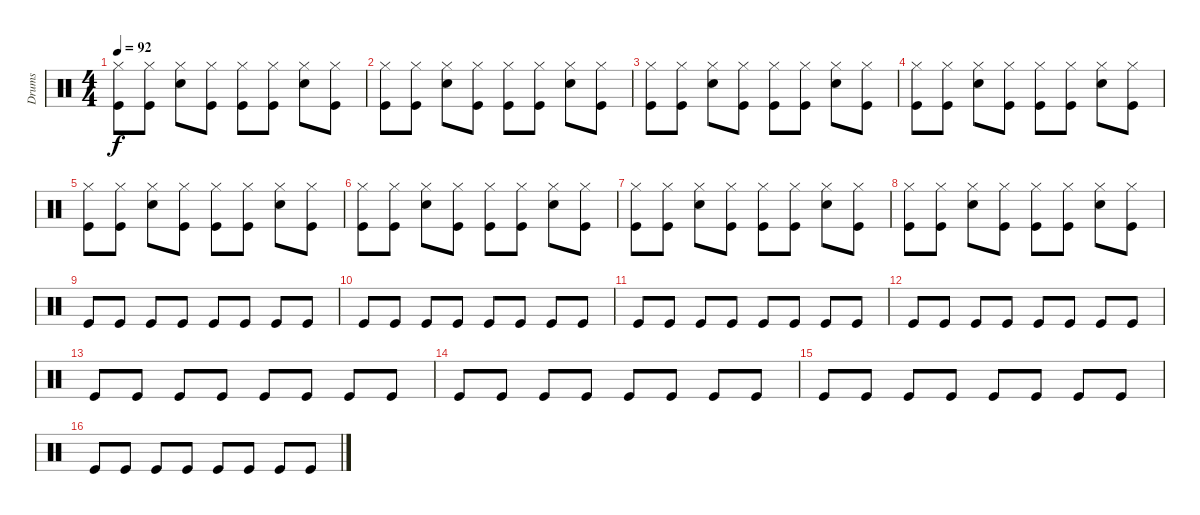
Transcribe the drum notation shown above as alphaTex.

\track ("Drums" "Drums") {instrument percussion}
\staff {score}
\articulation defaults
\ts (4 4)
\tempo 92
\clef neutral
\ks c
("Kick (hit)" "Hi-Hat (closed)").8{dy f} ("Kick (hit)" "Hi-Hat (closed)").8 ("Electric Snare (hit)" "Hi-Hat (closed)").8 ("Kick (hit)" "Hi-Hat (closed)").8 ("Kick (hit)" "Hi-Hat (closed)").8 ("Kick (hit)" "Hi-Hat (closed)").8 ("Electric Snare (hit)" "Hi-Hat (closed)").8 ("Kick (hit)" "Hi-Hat (closed)").8 |
("Kick (hit)" "Hi-Hat (closed)").8 ("Kick (hit)" "Hi-Hat (closed)").8 ("Electric Snare (hit)" "Hi-Hat (closed)").8 ("Kick (hit)" "Hi-Hat (closed)").8 ("Kick (hit)" "Hi-Hat (closed)").8 ("Kick (hit)" "Hi-Hat (closed)").8 ("Electric Snare (hit)" "Hi-Hat (closed)").8 ("Kick (hit)" "Hi-Hat (closed)").8 |
("Kick (hit)" "Hi-Hat (closed)").8 ("Kick (hit)" "Hi-Hat (closed)").8 ("Electric Snare (hit)" "Hi-Hat (closed)").8 ("Kick (hit)" "Hi-Hat (closed)").8 ("Kick (hit)" "Hi-Hat (closed)").8 ("Kick (hit)" "Hi-Hat (closed)").8 ("Electric Snare (hit)" "Hi-Hat (closed)").8 ("Kick (hit)" "Hi-Hat (closed)").8 |
("Kick (hit)" "Hi-Hat (closed)").8 ("Kick (hit)" "Hi-Hat (closed)").8 ("Electric Snare (hit)" "Hi-Hat (closed)").8 ("Kick (hit)" "Hi-Hat (closed)").8 ("Kick (hit)" "Hi-Hat (closed)").8 ("Kick (hit)" "Hi-Hat (closed)").8 ("Electric Snare (hit)" "Hi-Hat (closed)").8 ("Kick (hit)" "Hi-Hat (closed)").8 |
("Kick (hit)" "Hi-Hat (closed)").8 ("Kick (hit)" "Hi-Hat (closed)").8 ("Electric Snare (hit)" "Hi-Hat (closed)").8 ("Kick (hit)" "Hi-Hat (closed)").8 ("Kick (hit)" "Hi-Hat (closed)").8 ("Kick (hit)" "Hi-Hat (closed)").8 ("Electric Snare (hit)" "Hi-Hat (closed)").8 ("Kick (hit)" "Hi-Hat (closed)").8 |
("Kick (hit)" "Hi-Hat (closed)").8 ("Kick (hit)" "Hi-Hat (closed)").8 ("Electric Snare (hit)" "Hi-Hat (closed)").8 ("Kick (hit)" "Hi-Hat (closed)").8 ("Kick (hit)" "Hi-Hat (closed)").8 ("Kick (hit)" "Hi-Hat (closed)").8 ("Electric Snare (hit)" "Hi-Hat (closed)").8 ("Kick (hit)" "Hi-Hat (closed)").8 |
("Kick (hit)" "Hi-Hat (closed)").8 ("Kick (hit)" "Hi-Hat (closed)").8 ("Electric Snare (hit)" "Hi-Hat (closed)").8 ("Kick (hit)" "Hi-Hat (closed)").8 ("Kick (hit)" "Hi-Hat (closed)").8 ("Kick (hit)" "Hi-Hat (closed)").8 ("Electric Snare (hit)" "Hi-Hat (closed)").8 ("Kick (hit)" "Hi-Hat (closed)").8 |
("Kick (hit)" "Hi-Hat (closed)").8 ("Kick (hit)" "Hi-Hat (closed)").8 ("Electric Snare (hit)" "Hi-Hat (closed)").8 ("Kick (hit)" "Hi-Hat (closed)").8 ("Kick (hit)" "Hi-Hat (closed)").8 ("Kick (hit)" "Hi-Hat (closed)").8 ("Electric Snare (hit)" "Hi-Hat (closed)").8 ("Kick (hit)" "Hi-Hat (closed)").8 |
"Kick (hit)".8 "Kick (hit)".8 "Kick (hit)".8 "Kick (hit)".8 "Kick (hit)".8 "Kick (hit)".8 "Kick (hit)".8 "Kick (hit)".8 |
"Kick (hit)".8 "Kick (hit)".8 "Kick (hit)".8 "Kick (hit)".8 "Kick (hit)".8 "Kick (hit)".8 "Kick (hit)".8 "Kick (hit)".8 |
"Kick (hit)".8 "Kick (hit)".8 "Kick (hit)".8 "Kick (hit)".8 "Kick (hit)".8 "Kick (hit)".8 "Kick (hit)".8 "Kick (hit)".8 |
"Kick (hit)".8 "Kick (hit)".8 "Kick (hit)".8 "Kick (hit)".8 "Kick (hit)".8 "Kick (hit)".8 "Kick (hit)".8 "Kick (hit)".8 |
"Kick (hit)".8 "Kick (hit)".8 "Kick (hit)".8 "Kick (hit)".8 "Kick (hit)".8 "Kick (hit)".8 "Kick (hit)".8 "Kick (hit)".8 |
"Kick (hit)".8 "Kick (hit)".8 "Kick (hit)".8 "Kick (hit)".8 "Kick (hit)".8 "Kick (hit)".8 "Kick (hit)".8 "Kick (hit)".8 |
"Kick (hit)".8 "Kick (hit)".8 "Kick (hit)".8 "Kick (hit)".8 "Kick (hit)".8 "Kick (hit)".8 "Kick (hit)".8 "Kick (hit)".8 |
"Kick (hit)".8 "Kick (hit)".8 "Kick (hit)".8 "Kick (hit)".8 "Kick (hit)".8 "Kick (hit)".8 "Kick (hit)".8 "Kick (hit)".8
